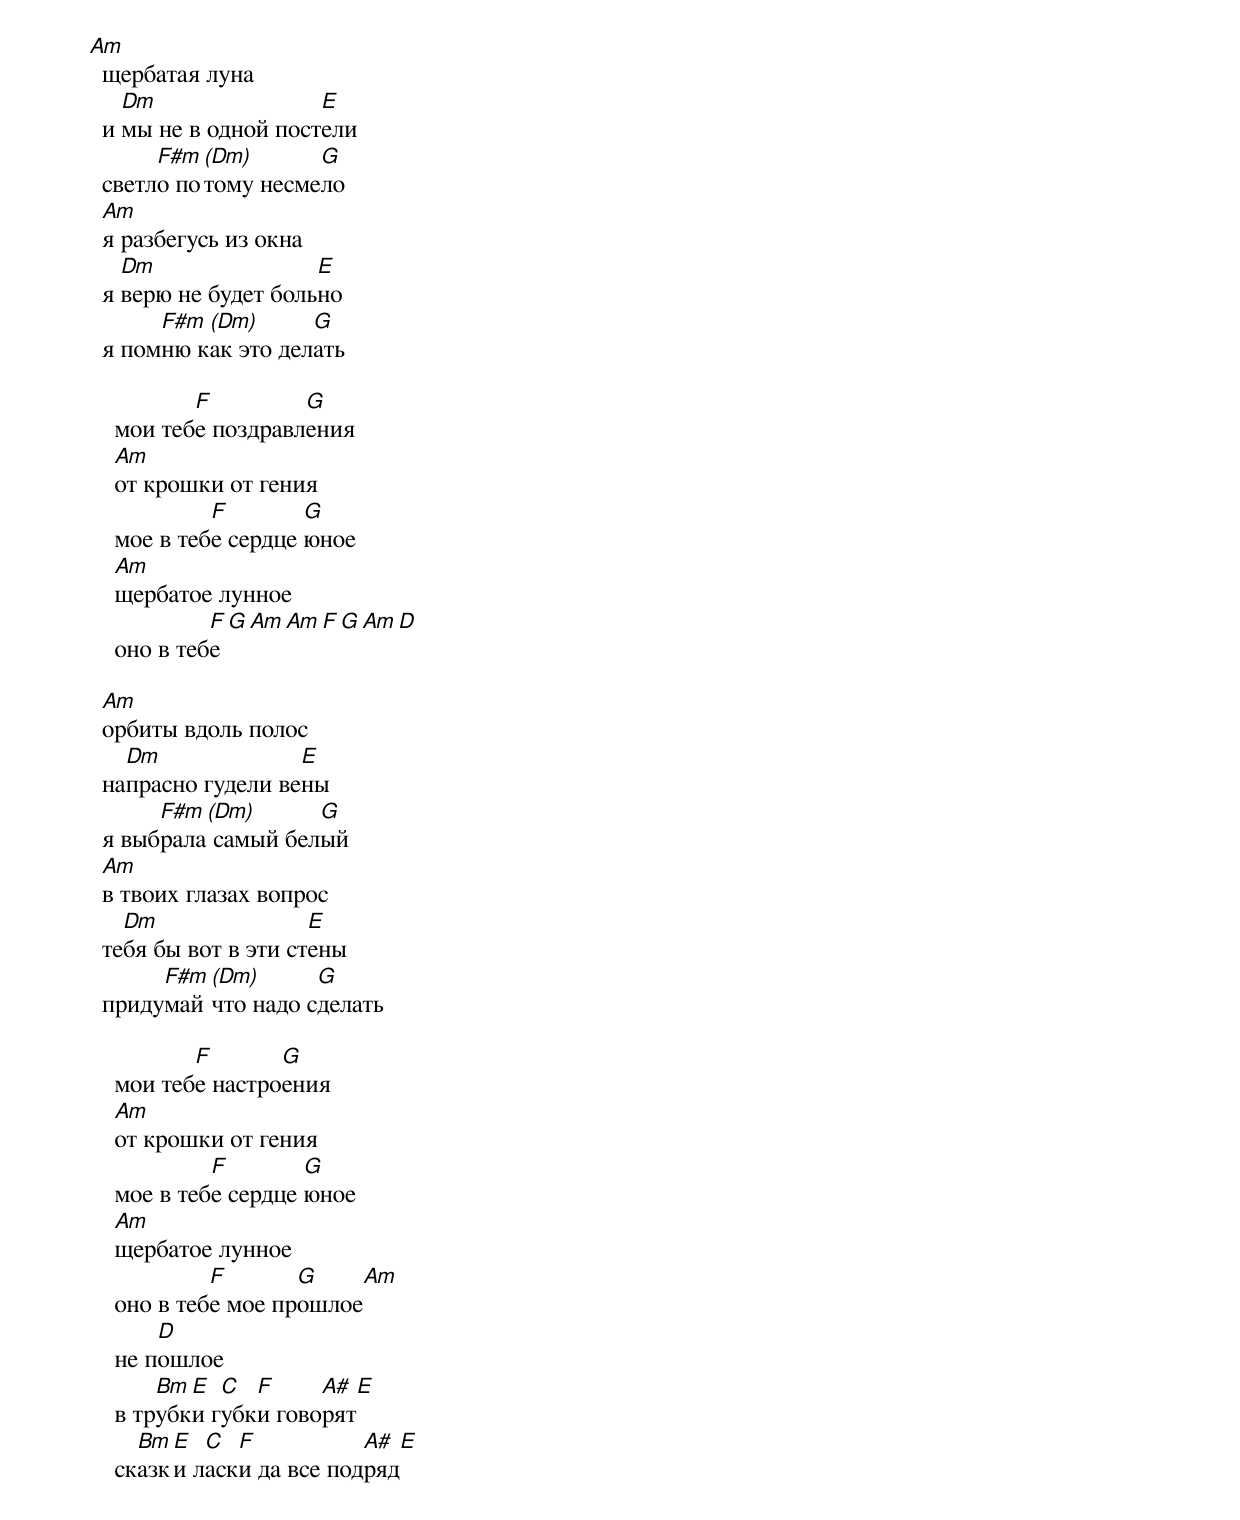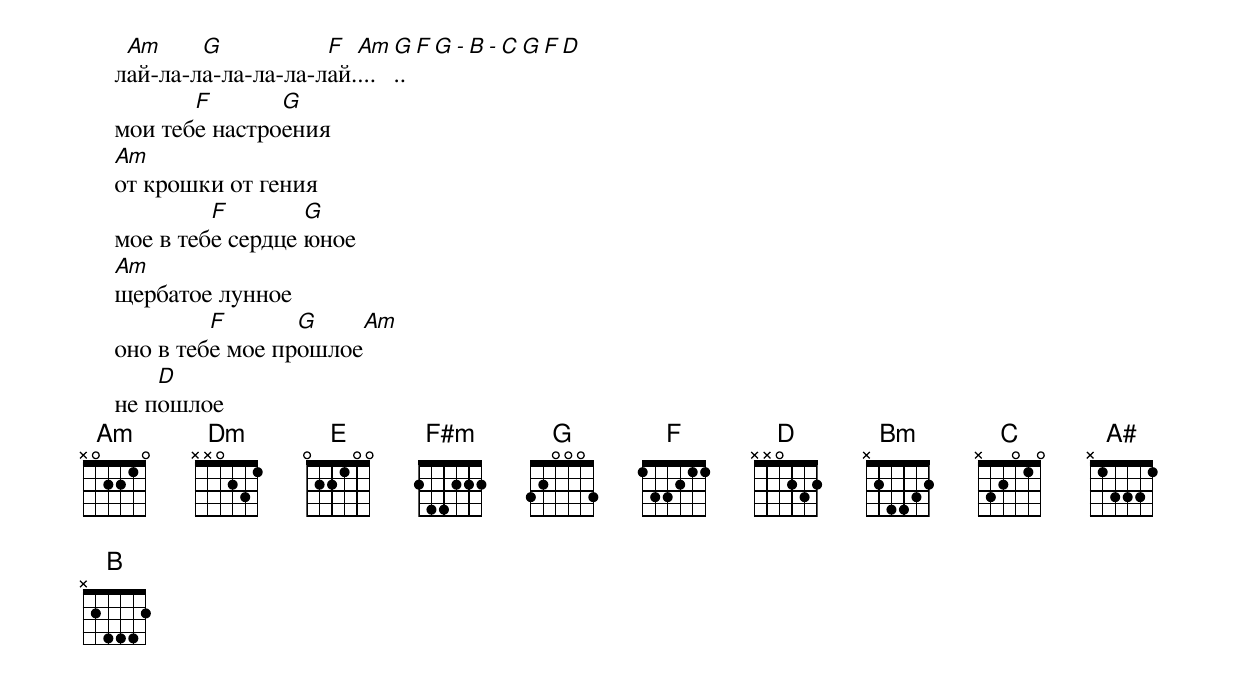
 Am
   щербатая луна
     Dm                E
   и мы не в одной постели
        F#m (Dm)      G
   светло потому несмело
   Am
   я разбегусь из окна
     Dm                E
   я верю не будет больно
        F#m (Dm)      G
   я помню как это делать

            F         G
     мои тебе поздравления
     Am
     от крошки от гения
              F        G
     мое в тебе сердце юное
     Am
     щербатое лунное
              F G Am Am F G Am D
     оно в тебе

   Am
   орбиты вдоль полос
     Dm              E
   напрасно гудели вены
        F#m (Dm)      G
   я выбрала самый белый
   Am
   в твоих глазах вопрос
     Dm                E
   тебя бы вот в эти стены
        F#m (Dm)      G
   придумай что надо сделать

            F       G
     мои тебе настроения
     Am
     от крошки от гения
              F        G
     мое в тебе сердце юное
     Am
     щербатое лунное
              F       G     Am
     оно в тебе мое прошлое
         D
     не пошлое
         Bm E  C  F     A#  E
     в трубки губки говорят
       Bm E  C  F           A#  E
     сказки ласки да все подряд
      Am     G           F  Am G F G - B - C G F D
     лай-ла-ла-ла-ла-ла-лай......
            F       G
     мои тебе настроения
     Am
     от крошки от гения
              F        G
     мое в тебе сердце юное
     Am
     щербатое лунное
              F       G     Am
     оно в тебе мое прошлое
         D
     не пошлое
